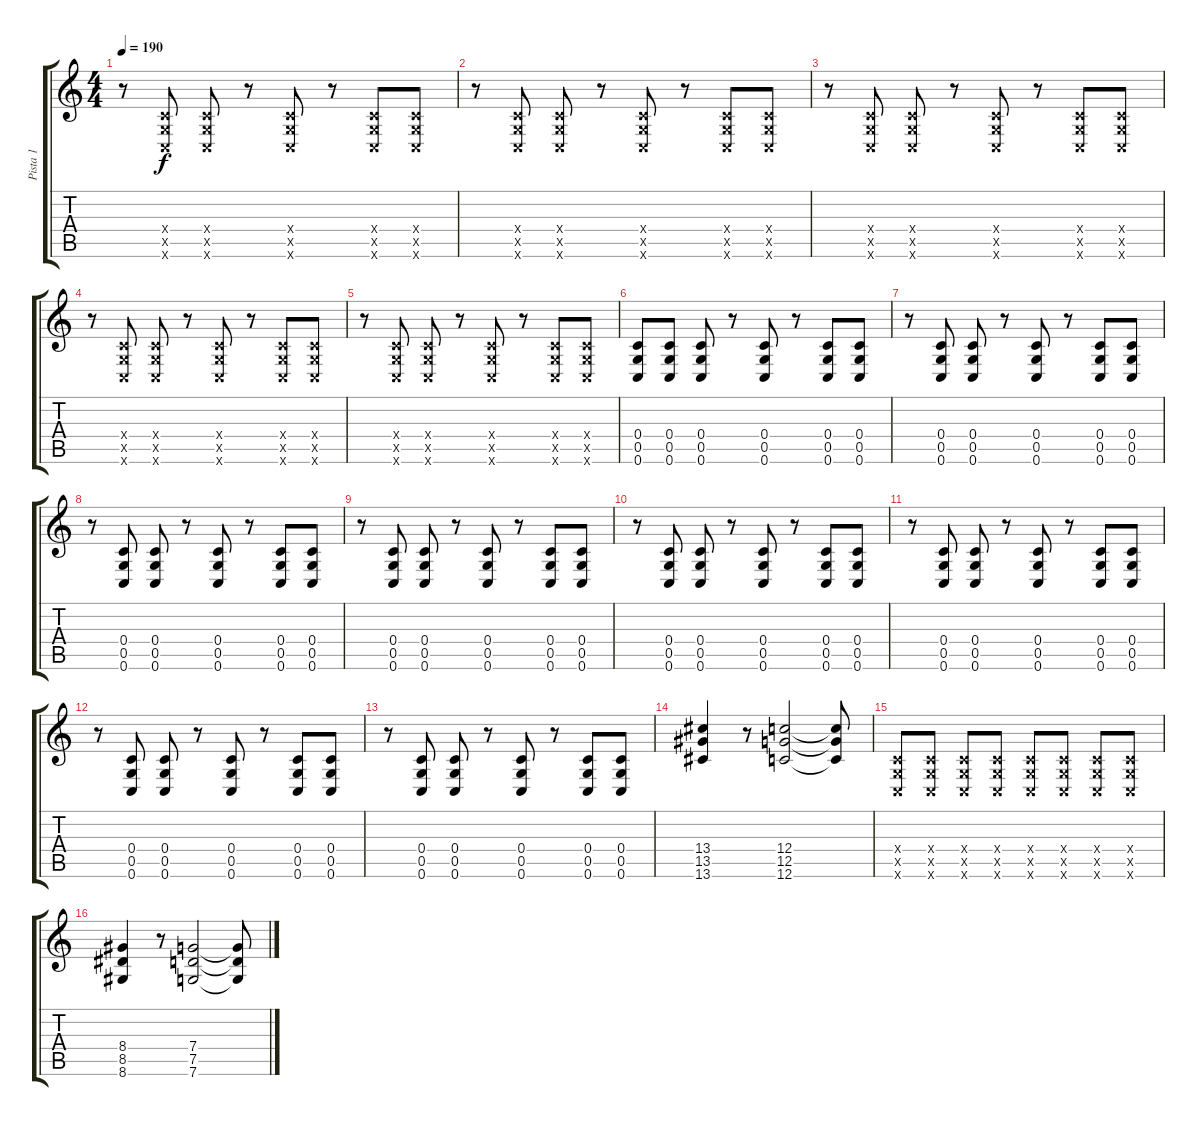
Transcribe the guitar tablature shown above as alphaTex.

\track ("Pista 1" "Pista 1") {instrument distortionguitar}
\staff {score tabs}
\tuning (D4 A3 F3 C3 G2 C2) {hide}
\ts (4 4)
\tempo 190
\clef g2
\ks c
r.8{dy f} (0.4{x} 0.5{x} 0.6{x}).8 (0.4{x} 0.5{x} 0.6{x}).8 r.8 (0.4{x} 0.5{x} 0.6{x}).8 r.8 (0.4{x} 0.5{x} 0.6{x}).8 (0.4{x} 0.5{x} 0.6{x}).8 |
r.8 (0.4{x} 0.5{x} 0.6{x}).8 (0.4{x} 0.5{x} 0.6{x}).8 r.8 (0.4{x} 0.5{x} 0.6{x}).8 r.8 (0.4{x} 0.5{x} 0.6{x}).8 (0.4{x} 0.5{x} 0.6{x}).8 |
r.8 (0.4{x} 0.5{x} 0.6{x}).8 (0.4{x} 0.5{x} 0.6{x}).8 r.8 (0.4{x} 0.5{x} 0.6{x}).8 r.8 (0.4{x} 0.5{x} 0.6{x}).8 (0.4{x} 0.5{x} 0.6{x}).8 |
r.8 (0.4{x} 0.5{x} 0.6{x}).8 (0.4{x} 0.5{x} 0.6{x}).8 r.8 (0.4{x} 0.5{x} 0.6{x}).8 r.8 (0.4{x} 0.5{x} 0.6{x}).8 (0.4{x} 0.5{x} 0.6{x}).8 |
r.8 (0.4{x} 0.5{x} 0.6{x}).8 (0.4{x} 0.5{x} 0.6{x}).8 r.8 (0.4{x} 0.5{x} 0.6{x}).8 r.8 (0.4{x} 0.5{x} 0.6{x}).8 (0.4{x} 0.5{x} 0.6{x}).8 |
(0.4 0.5 0.6).8 (0.4 0.5 0.6).8 (0.4 0.5 0.6).8 r.8 (0.4 0.5 0.6).8 r.8 (0.4 0.5 0.6).8 (0.4 0.5 0.6).8 |
r.8 (0.4 0.5 0.6).8 (0.4 0.5 0.6).8 r.8 (0.4 0.5 0.6).8 r.8 (0.4 0.5 0.6).8 (0.4 0.5 0.6).8 |
r.8 (0.4 0.5 0.6).8 (0.4 0.5 0.6).8 r.8 (0.4 0.5 0.6).8 r.8 (0.4 0.5 0.6).8 (0.4 0.5 0.6).8 |
r.8 (0.4 0.5 0.6).8 (0.4 0.5 0.6).8 r.8 (0.4 0.5 0.6).8 r.8 (0.4 0.5 0.6).8 (0.4 0.5 0.6).8 |
r.8 (0.4 0.5 0.6).8 (0.4 0.5 0.6).8 r.8 (0.4 0.5 0.6).8 r.8 (0.4 0.5 0.6).8 (0.4 0.5 0.6).8 |
r.8 (0.4 0.5 0.6).8 (0.4 0.5 0.6).8 r.8 (0.4 0.5 0.6).8 r.8 (0.4 0.5 0.6).8 (0.4 0.5 0.6).8 |
r.8 (0.4 0.5 0.6).8 (0.4 0.5 0.6).8 r.8 (0.4 0.5 0.6).8 r.8 (0.4 0.5 0.6).8 (0.4 0.5 0.6).8 |
r.8 (0.4 0.5 0.6).8 (0.4 0.5 0.6).8 r.8 (0.4 0.5 0.6).8 r.8 (0.4 0.5 0.6).8 (0.4 0.5 0.6).8 |
(13.4 13.5 13.6).4 r.8 (12.4 12.5 12.6).2 (12.4{t} 12.5{t} 12.6{t}).8 |
(0.4{x} 0.5{x} 0.6{x}).8 (0.4{x} 0.5{x} 0.6{x}).8 (0.4{x} 0.5{x} 0.6{x}).8 (0.4{x} 0.5{x} 0.6{x}).8 (0.4{x} 0.5{x} 0.6{x}).8 (0.4{x} 0.5{x} 0.6{x}).8 (0.4{x} 0.5{x} 0.6{x}).8 (0.4{x} 0.5{x} 0.6{x}).8 |
(8.4 8.5 8.6).4 r.8 (7.4 7.5 7.6).2 (7.4{t} 7.5{t} 7.6{t}).8
